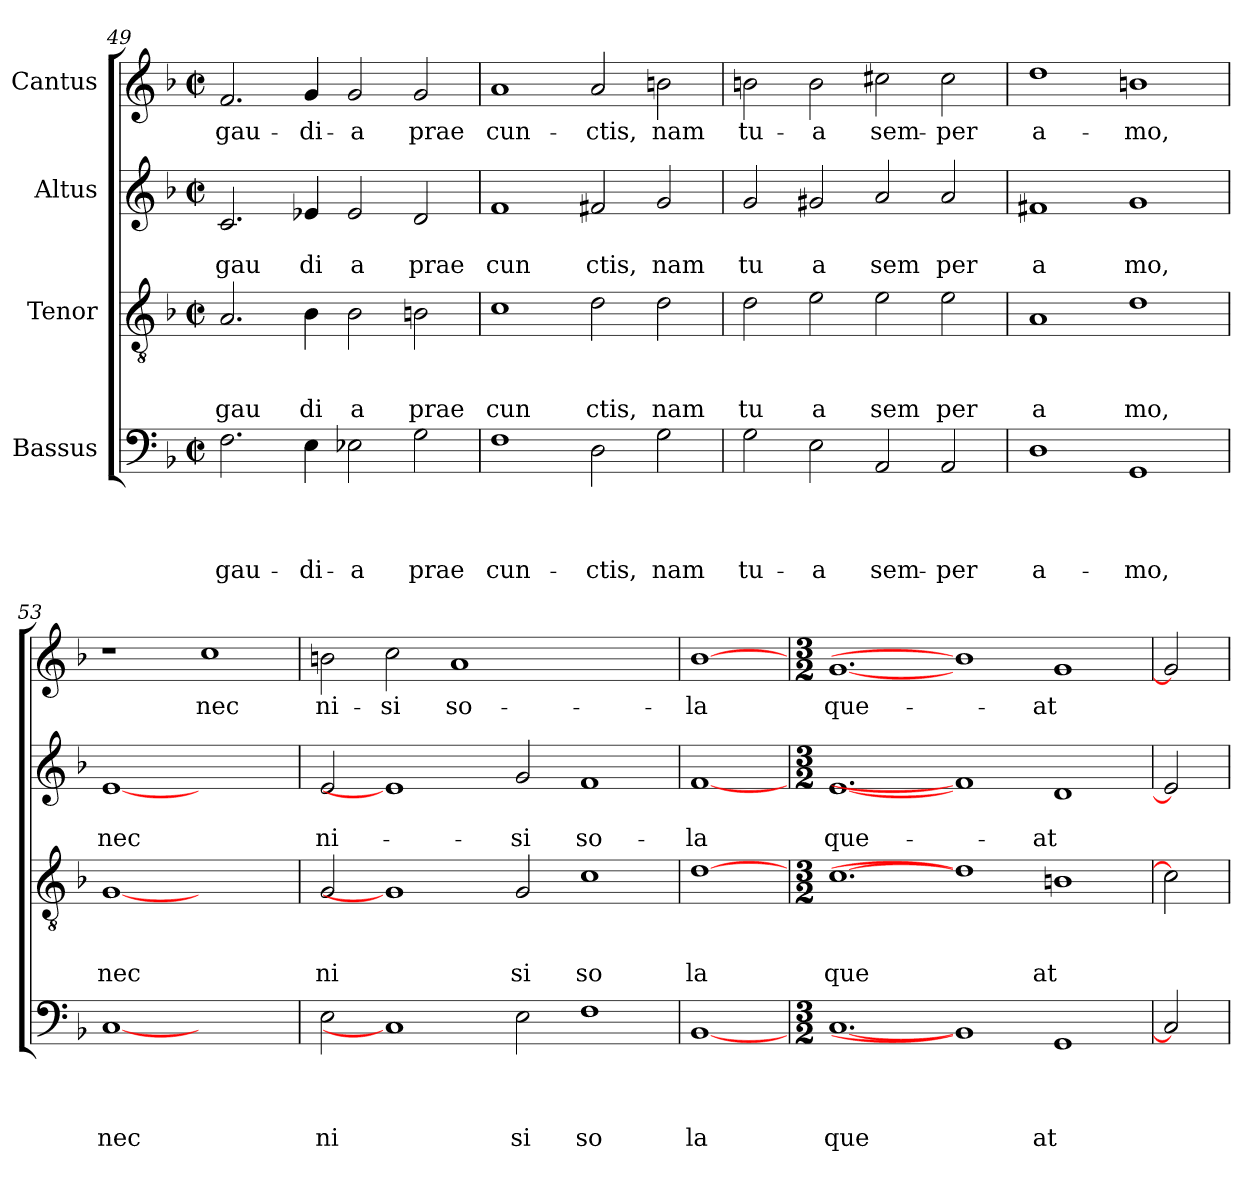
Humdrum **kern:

**kern	**text	**text	**text	**text	**kern	**text	**text	**text	**kern	**text	**text	**kern	**text
*part4	*part4	*part4	*part4	*part4	*part3	*part3	*part3	*part3	*part2	*part2	*part2	*part1	*part1
*staff4	*staff4	*staff4	*staff4	*staff4	*staff3	*staff3	*staff3	*staff3	*staff2	*staff2	*staff2	*staff1	*staff1
*I"Bassus	*	*	*	*	*I"Tenor	*	*	*	*I"Altus	*	*	*I"Cantus	*
*clefF4	*	*	*	*	*clefGv2	*	*	*	*clefG2	*	*	*clefG2	*
*k[b-]	*	*	*	*	*k[b-]	*	*	*	*k[b-]	*	*	*k[b-]	*
*F:	*	*	*	*	*F:	*	*	*	*F:	*	*	*F:	*
*M2/2	*	*	*	*	*M2/2	*	*	*	*M2/2	*	*	*M2/2	*
*met(c|)	*	*	*	*	*met(c|)	*	*	*	*met(c|)	*	*	*met(c|)	*
=49	=49	=49	=49	=49	=49	=49	=49	=49	=49	=49	=49	=49	=49
!	!	!	!	!LO:LY:b	!	!	!	!LO:LY:b	!	!	!LO:LY:b	!	!LO:LY:b
2.F\	.	.	.	gau-	2.A/	.	.	gau	2.c/	.	gau	2.f/	gau-
!	!	!	!	!LO:LY:b	!	!	!	!LO:LY:b	!	!	!LO:LY:b	!	!LO:LY:b
4E\	.	.	.	-di-	4B-\	.	.	di	4e-X/	.	di	4g/	-di-
!	!	!	!	!LO:LY:b	!	!	!	!LO:LY:b	!	!	!LO:LY:b	!	!LO:LY:b
2E-X\	.	.	.	-a	2B-\	.	.	a	2e-/	.	a	2g/	-a
!	!	!	!	!LO:LY:b	!	!	!	!LO:LY:b	!	!	!LO:LY:b	!	!LO:LY:b
2G\	.	.	.	prae	2Bn\	.	.	prae	2d/	.	prae	2g/	prae
=50	=50	=50	=50	=50	=50	=50	=50	=50	=50	=50	=50	=50	=50
!	!	!	!	!LO:LY:b	!	!	!	!LO:LY:b	!	!	!LO:LY:b	!	!LO:LY:b
1F	.	.	.	cun-	1c	.	.	cun	1f	.	cun	1a	cun-
!	!	!	!	!LO:LY:b	!	!	!	!LO:LY:b	!	!	!LO:LY:b	!	!LO:LY:b
2D\	.	.	.	-ctis,	2d\	.	.	ctis,	2f#X/	.	ctis,	2a/	-ctis,
!	!	!	!	!LO:LY:b	!	!	!	!LO:LY:b	!	!	!LO:LY:b	!	!LO:LY:b
2G\	.	.	.	nam	2d\	.	.	nam	2g/	.	nam	2bn\	nam
=51	=51	=51	=51	=51	=51	=51	=51	=51	=51	=51	=51	=51	=51
!	!	!	!	!LO:LY:b	!	!	!	!LO:LY:b	!	!	!LO:LY:b	!	!LO:LY:b
2G\	.	.	.	tu-	2d\	.	.	tu	2g/	.	tu	2bn\	tu-
!	!	!	!	!LO:LY:b	!	!	!	!LO:LY:b	!	!	!LO:LY:b	!	!LO:LY:b
2E\	.	.	.	-a	2e\	.	.	a	2g#X/	.	a	2b\	-a
!	!	!	!	!LO:LY:b	!	!	!	!LO:LY:b	!	!	!LO:LY:b	!	!LO:LY:b
2AA/	.	.	.	sem-	2e\	.	.	sem	2a/	.	sem	2cc#X\	sem-
!	!	!	!	!LO:LY:b	!	!	!	!LO:LY:b	!	!	!LO:LY:b	!	!LO:LY:b
2AA/	.	.	.	-per	2e\	.	.	per	2a/	.	per	2cc#\	-per
=52	=52	=52	=52	=52	=52	=52	=52	=52	=52	=52	=52	=52	=52
!	!	!	!	!LO:LY:b	!	!	!	!LO:LY:b	!	!	!LO:LY:b	!	!LO:LY:b
1D	.	.	.	a-	1A	.	.	a	1f#X	.	a	1dd	a-
!	!	!	!	!LO:LY:b	!	!	!	!LO:LY:b	!	!	!LO:LY:b	!	!LO:LY:b
1GG	.	.	.	-mo,	1d	.	.	mo,	1g	.	mo,	1bn	-mo,
!!LO:PB:g=z
=53	=53	=53	=53	=53	=53	=53	=53	=53	=53	=53	=53	=53	=53
!	!	!	!	!LO:LY:b	!	!	!	!LO:LY:b	!	!	!LO:LY:b	!	!
[1C	.	.	.	nec	[1G	.	.	nec	[1e	.	nec	1r	.
!	!	!	!	!	!	!	!	!	!	!	!	!	!LO:LY:b
1ryy	.	.	.	.	1ryy	.	.	.	1ryy	.	.	1cc	nec
=54	=54	=54	=54	=54	=54	=54	=54	=54	=54	=54	=54	=54	=54
!	!	!	!	!LO:LY:b	!	!	!	!LO:LY:b	!	!	!LO:LY:b	!	!LO:LY:b
2E\	.	.	.	ni	2G/	.	.	ni	2e/	.	ni-	2bn\	ni-
!	!	!	!	!	!	!	!	!	!	!	!	!	!LO:LY:b
1C]	.	.	.	.	1G]	.	.	.	1e]	.	.	2cc\	-si
!	!	!	!	!	!	!	!	!	!	!	!	!	!LO:LY:b
.	.	.	.	.	.	.	.	.	.	.	.	1a	so-
!	!	!	!	!LO:LY:b	!	!	!	!LO:LY:b	!	!	!LO:LY:b	!	!
2E\	.	.	.	si	2G/	.	.	si	2g/	.	-si	.	.
!	!	!	!	!LO:LY:b	!	!	!	!LO:LY:b	!	!	!LO:LY:b	!	!
1F	.	.	.	so	1c	.	.	so	1f	.	so-	1ryy	.
=55	=55	=55	=55	=55	=55	=55	=55	=55	=55	=55	=55	=55	=55
!	!	!	!	!LO:LY:b	!	!	!	!LO:LY:b	!	!	!LO:LY:b	!	!LO:LY:b
[1BB-	.	.	.	la	[1d	.	.	la	[1f	.	-la	[1b-	-la
=56	=56	=56	=56	=56	=56	=56	=56	=56	=56	=56	=56	=56	=56
*M3/2	*	*	*	*	*M3/2	*	*	*	*M3/2	*	*	*M3/2	*
!	!	!	!	!LO:LY:b	!	!	!	!LO:LY:b	!	!	!LO:LY:b	!	!LO:LY:b
[1.C	.	.	.	que	[1.c	.	.	que	[1.e	.	que-	[1.g	que-
1BB-]	.	.	.	.	1d]	.	.	.	1f]	.	.	1b-]	.
!	!	!	!	!LO:LY:b	!	!	!	!LO:LY:b	!	!	!LO:LY:b	!	!LO:LY:b
1GG	.	.	.	at	1Bn	.	.	at	1d	.	-at	1g	-at
=57	=57	=57	=57	=57	=57	=57	=57	=57	=57	=57	=57	=57	=57
2C]	.	.	.	.	2c]	.	.	.	2e]	.	.	2g]	.
=	=	=	=	=	=	=	=	=	=	=	=	=	=
*-	*-	*-	*-	*-	*-	*-	*-	*-	*-	*-	*-	*-	*-
